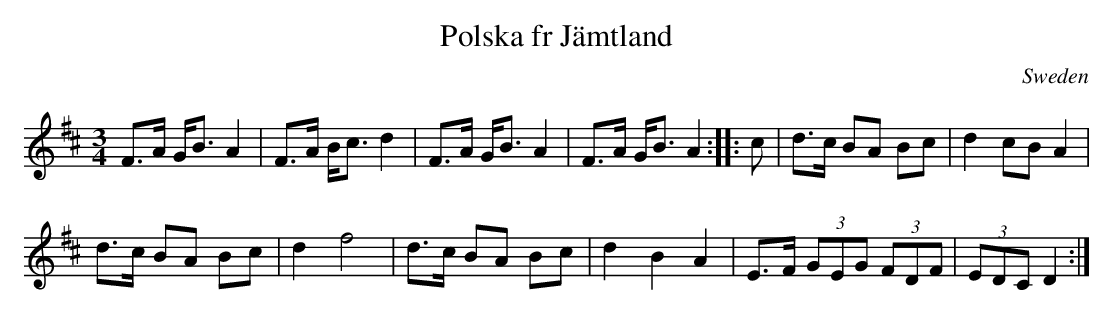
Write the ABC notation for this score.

X:1
T:Polska fr Jämtland
M:3/4
O:Sweden
K:D major
F>A G<B A2|F>A B<cd2|F>A G<B A2|F>A G<B A2::c|\
d>c BA Bc |d2cB A2|
d>c BA Bc|d2f4|\
d>c BA Bc|d2B2A2|E>F (3GEG (3FDF|(3EDC D2:|
